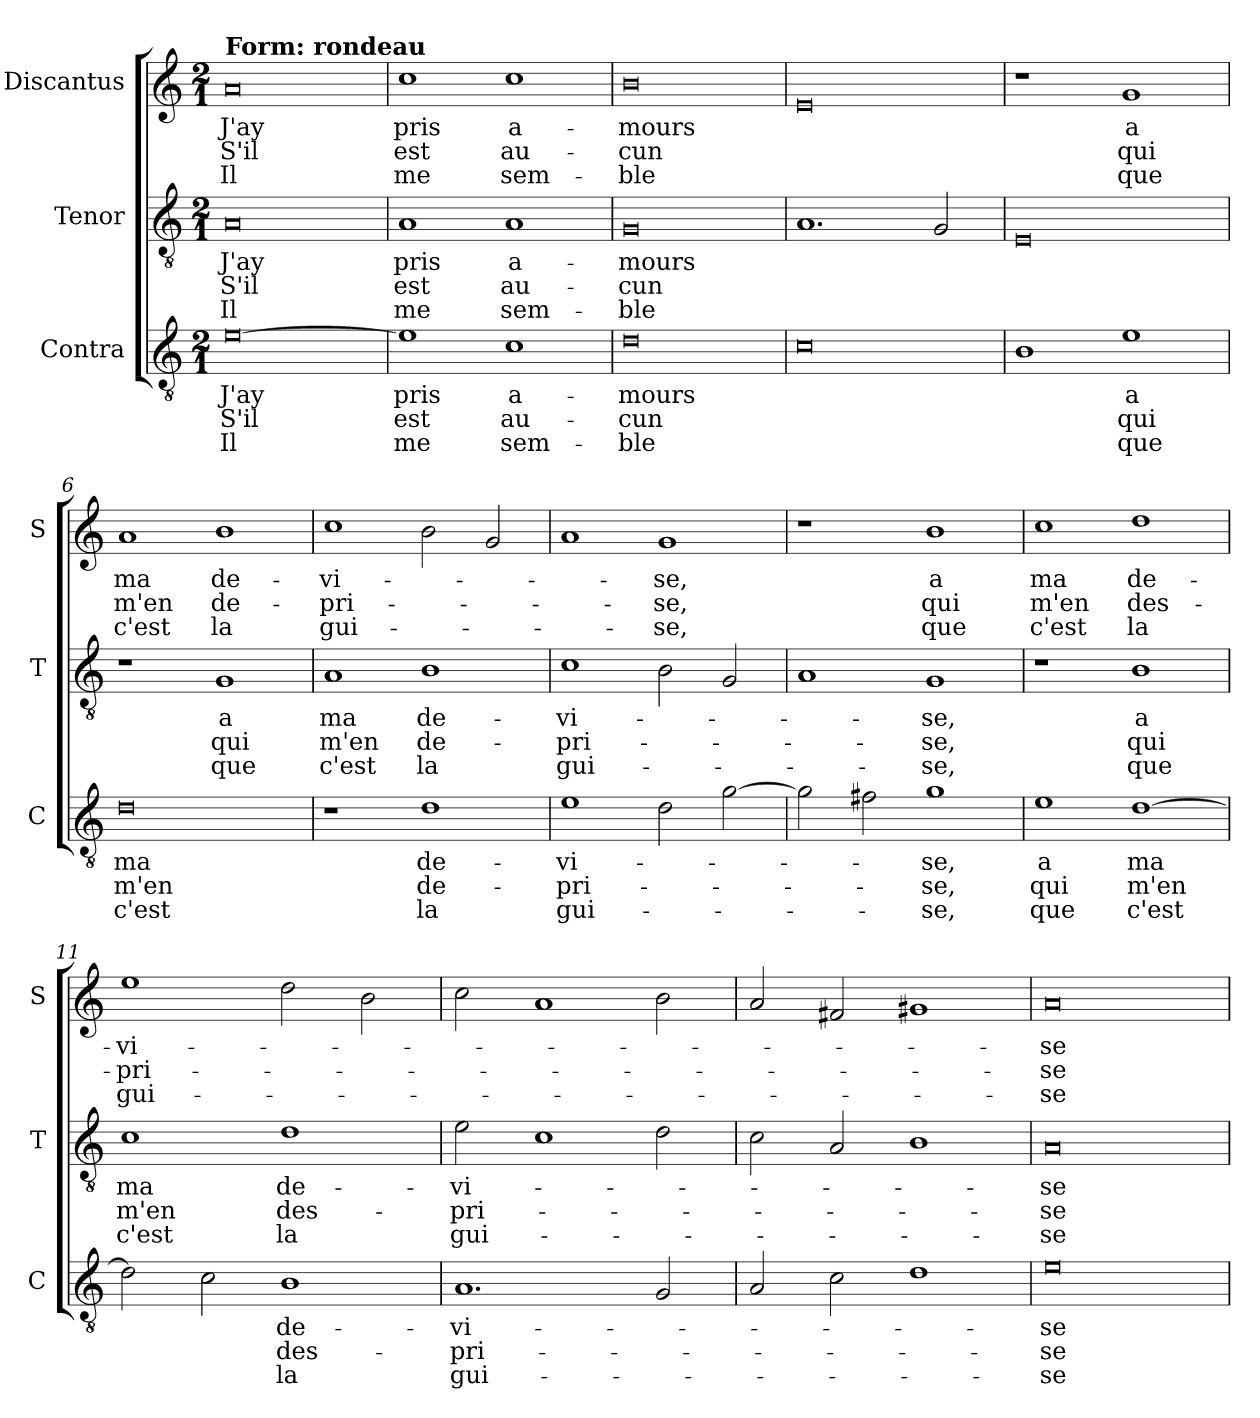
**kern	**text	**text	**text	**kern	**text	**text	**text	**kern	**text	**text	**text
*part3	*part3	*part3	*part3	*part2	*part2	*part2	*part2	*part1	*part1	*part1	*part1
*staff3	*staff3	*staff3	*staff3	*staff2	*staff2	*staff2	*staff2	*staff1	*staff1	*staff1	*staff1
*I"Contra	*	*	*	*I"Tenor	*	*	*	*I"Discantus	*	*	*
*I'C	*	*	*	*I'T	*	*	*	*I'S	*	*	*
*clefGv2	*	*	*	*clefGv2	*	*	*	*clefG2	*	*	*
*k[]	*	*	*	*k[]	*	*	*	*k[]	*	*	*
*a:	*	*	*	*a:	*	*	*	*a:	*	*	*
*M2/1	*	*	*	*M2/1	*	*	*	*M2/1	*	*	*
=1	=1	=1	=1	=1	=1	=1	=1	=1	=1	=1	=1
!	!	!	!	!	!	!	!	!LO:TX:a:B:t=Form&colon; rondeau	!	!	!
[0e	J'ay	S'il	Il	0A	J'ay	S'il	Il	0a	J'ay	S'il	Il
=2	=2	=2	=2	=2	=2	=2	=2	=2	=2	=2	=2
1e]	pris	est	me	1A	pris	est	me	1cc	pris	est	me
1c	a-	au-	sem-	1A	a-	au-	sem-	1cc	a-	au-	sem-
=3	=3	=3	=3	=3	=3	=3	=3	=3	=3	=3	=3
0d	-mours	-cun	-ble	0G	-mours	-cun	-ble	0b	-mours	-cun	-ble
=4	=4	=4	=4	=4	=4	=4	=4	=4	=4	=4	=4
0c	.	.	.	1.A	.	.	.	0e	.	.	.
.	.	.	.	2G	.	.	.	.	.	.	.
=5	=5	=5	=5	=5	=5	=5	=5	=5	=5	=5	=5
1B	.	.	.	0E	.	.	.	1r	.	.	.
1e	a	qui	que	.	.	.	.	1g	a	qui	que
=6	=6	=6	=6	=6	=6	=6	=6	=6	=6	=6	=6
0d	ma	m'en	c'est	1r	.	.	.	1a	ma	m'en	c'est
.	.	.	.	1G	a	qui	que	1b	de-	de-	la
=7	=7	=7	=7	=7	=7	=7	=7	=7	=7	=7	=7
1r	.	.	.	1A	ma	m'en	c'est	1cc	-vi-	-pri-	gui-
1d	de-	de-	la	1B	de-	de-	la	2b	.	.	.
.	.	.	.	.	.	.	.	2g	.	.	.
=8	=8	=8	=8	=8	=8	=8	=8	=8	=8	=8	=8
1e	-vi-	-pri-	gui-	1c	-vi-	-pri-	gui-	1a	.	.	.
2d	.	.	.	2B	.	.	.	1g	-se,	-se,	-se,
[2g	.	.	.	2G	.	.	.	.	.	.	.
=9	=9	=9	=9	=9	=9	=9	=9	=9	=9	=9	=9
2g]	.	.	.	1A	.	.	.	1r	.	.	.
2f#X	.	.	.	.	.	.	.	.	.	.	.
1g	-se,	-se,	-se,	1G	-se,	-se,	-se,	1b	a	qui	que
=10	=10	=10	=10	=10	=10	=10	=10	=10	=10	=10	=10
1e	a	qui	que	1r	.	.	.	1cc	ma	m'en	c'est
[1d	ma	m'en	c'est	1B	a	qui	que	1dd	de-	des-	la
=11	=11	=11	=11	=11	=11	=11	=11	=11	=11	=11	=11
2d]	.	.	.	1c	ma	m'en	c'est	1ee	-vi-	-pri-	gui-
2c	.	.	.	.	.	.	.	.	.	.	.
1B	de-	des-	la	1d	de-	des-	la	2dd	.	.	.
.	.	.	.	.	.	.	.	2b	.	.	.
=12	=12	=12	=12	=12	=12	=12	=12	=12	=12	=12	=12
1.A	-vi-	-pri-	gui-	2e	-vi-	-pri-	gui-	2cc	.	.	.
.	.	.	.	1c	.	.	.	1a	.	.	.
2G	.	.	.	2d	.	.	.	2b	.	.	.
=13	=13	=13	=13	=13	=13	=13	=13	=13	=13	=13	=13
2A	.	.	.	2c	.	.	.	2a	.	.	.
2c	.	.	.	2A	.	.	.	2f#X	.	.	.
1d	.	.	.	1B	.	.	.	1g#X	.	.	.
=14	=14	=14	=14	=14	=14	=14	=14	=14	=14	=14	=14
0e	-se	-se	-se	0A	-se	-se	-se	0a	-se	-se	-se
=	=	=	=	=	=	=	=	=	=	=	=
*-	*-	*-	*-	*-	*-	*-	*-	*-	*-	*-	*-
